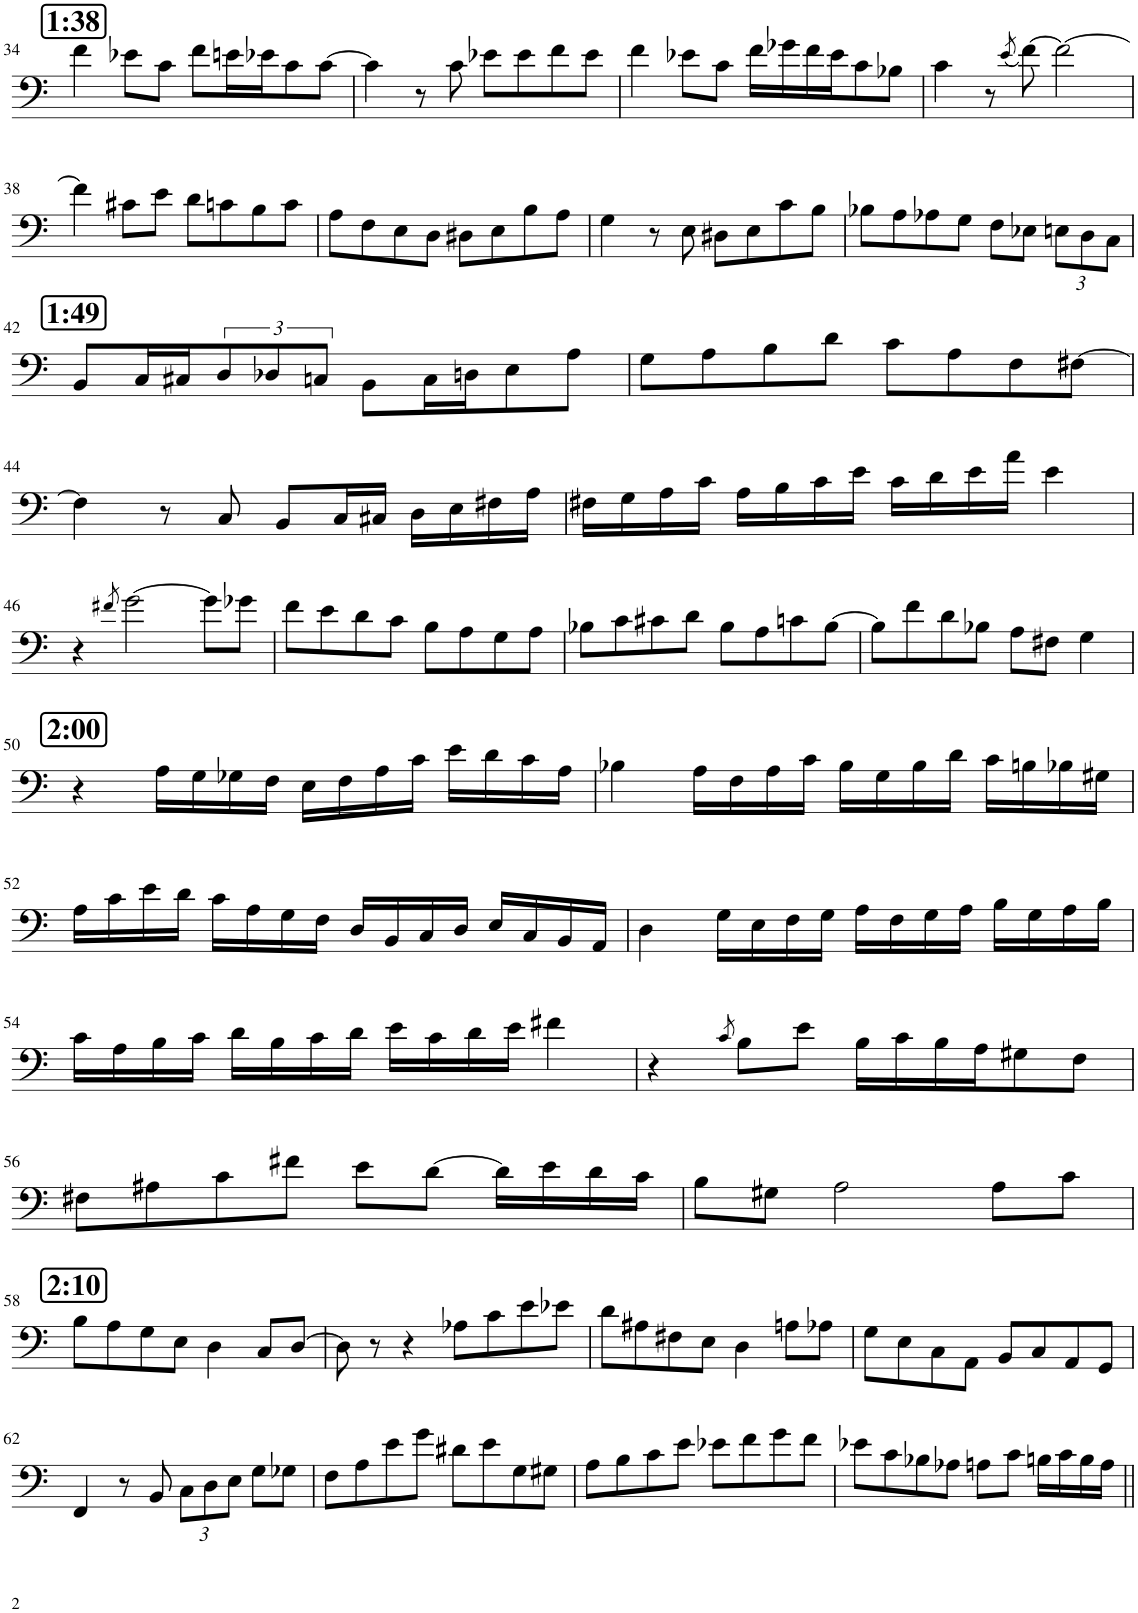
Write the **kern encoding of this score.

**kern
*part1
*staff1
*I"Baritone Saxophone
*I'Bar. Sax.
!!LO:PB:g=z
*clefF4
*ITrd12c21
*k[]
*M2/2
!!LO:REH:place=s1:a:B:cj:fs=14:t=1&colon;38
=34
4f\
8e-X\L
8c\J
8f\L
16en\L
16e-X\J
8c\
[8c\J
=35
4c\]
8r
8c\
8e-X\L
8e-\
8f\
8e-\J
=36
4f\
8e-X\L
8c\J
16f\LL
16g-X\
16f\
16e-\J
8c\
8B-X\J
=37
4c\
8r
(8qe/
[8f\)
2f\_
!!LO:LB:g=z
=38
4f\]
8c#X\L
8e\J
8d\L
8cn\
8B\
8c\J
=39
8A\L
8F\
8E\
8D\J
8D#X\L
8E\
8B\
8A\J
=40
4G\
8r
8E\
8D#X\L
8E\
8c\
8B\J
=41
8B-X\L
8A\
8A-X\
8G\J
8F\L
8E-X\J
*Xbrackettup
12En\L
12D\
12C\J
!!LO:LB:g=z
!!LO:REH:place=s1:a:B:cj:fs=14:t=1&colon;49
=42
8BB/L
16C/L
16C#X/J
*brackettup
12D/
12D-X/
12Cn/J
8BB\L
16C\L
16Dn\J
8E\
8A\J
=43
8G\L
8A\
8B\
8d\J
8c\L
8A\
8F\
[8F#X\J
!!LO:LB:g=z
=44
4F#\]
8r
8C/
8BB/L
16C/L
16C#X/JJ
16D\LL
16E\
16F#X\
16A\JJ
=45
16F#X\LL
16G\
16A\
16c\JJ
16A\LL
16B\
16c\
16e\JJ
16c\LL
16d\
16e\
16a\JJ
4e\
!!LO:LB:g=z
=46
4r
8qf#X/
[2g\
8g\L]
8g-X\J
=47
8f\L
8e\
8d\
8c\J
8B\L
8A\
8G\
8A\J
=48
8B-X\L
8c\
8c#X\
8d\J
8B-\L
8A\
8cn\
[8B-\J
=49
8B-\L]
8f\
8d\
8B-X\J
8A\L
8F#X\J
4G\
!!LO:LB:g=z
!!LO:REH:place=s1:a:B:cj:fs=14:t=2&colon;00
=50
4r
16A\LL
16G\
16G-X\
16F\JJ
16E\LL
16F\
16A\
16c\JJ
16e\LL
16d\
16c\
16A\JJ
=51
4B-X\
16A\LL
16F\
16A\
16c\JJ
16B-\LL
16G\
16B-\
16d\JJ
16c\LL
16Bn\
16B-X\
16G#X\JJ
!!LO:LB:g=z
=52
16A\LL
16c\
16e\
16d\JJ
16c\LL
16A\
16G\
16F\JJ
16D/LL
16BB/
16C/
16D/JJ
16E/LL
16C/
16BB/
16AA/JJ
=53
4D\
16G\LL
16E\
16F\
16G\JJ
16A\LL
16F\
16G\
16A\JJ
16B\LL
16G\
16A\
16B\JJ
!!LO:LB:g=z
=54
16c\LL
16A\
16B\
16c\JJ
16d\LL
16B\
16c\
16d\JJ
16e\LL
16c\
16d\
16e\JJ
4f#X\
=55
4r
8qc/
8B\L
8e\J
16B\LL
16c\
16B\
16A\J
8G#X\
8F\J
!!LO:LB:g=z
=56
8F#X\L
8A#X\
8c\
8f#X\J
8e\L
[8d\J
16d\LL]
16e\
16d\
16c\JJ
=57
8B\L
8G#X\J
2A\
8A\L
8c\J
!!LO:LB:g=z
!!LO:REH:place=s1:a:B:cj:fs=14:t=2&colon;10
=58
8B\L
8A\
8G\
8E\J
4D\
8C/L
[8D/J
=59
8D\]
8r
4r
8A-X\L
8c\
8e\
8e-X\J
=60
8d\L
8A#X\
8F#X\
8E\J
4D\
8An\L
8A-X\J
=61
8G\L
8E\
8C\
8AA\J
8BB/L
8C/
8AA/
8GG/J
!!LO:LB:g=z
=62
4FF/
8r
8BB/
*Xbrackettup
12C\L
12D\
12E\J
8G\L
8G-X\J
=63
8F\L
8A\
8e\
8g\J
8d#X\L
8e\
8G\
8G#X\J
=64
8A\L
8B\
8c\
8e\J
8e-X\L
8f\
8g\
8f\J
=65
8e-X\L
8c\
8B-X\
8A-X\J
8An\L
8c\J
16Bn\LL
16c\
16B\
16A\JJ
=||
*-
